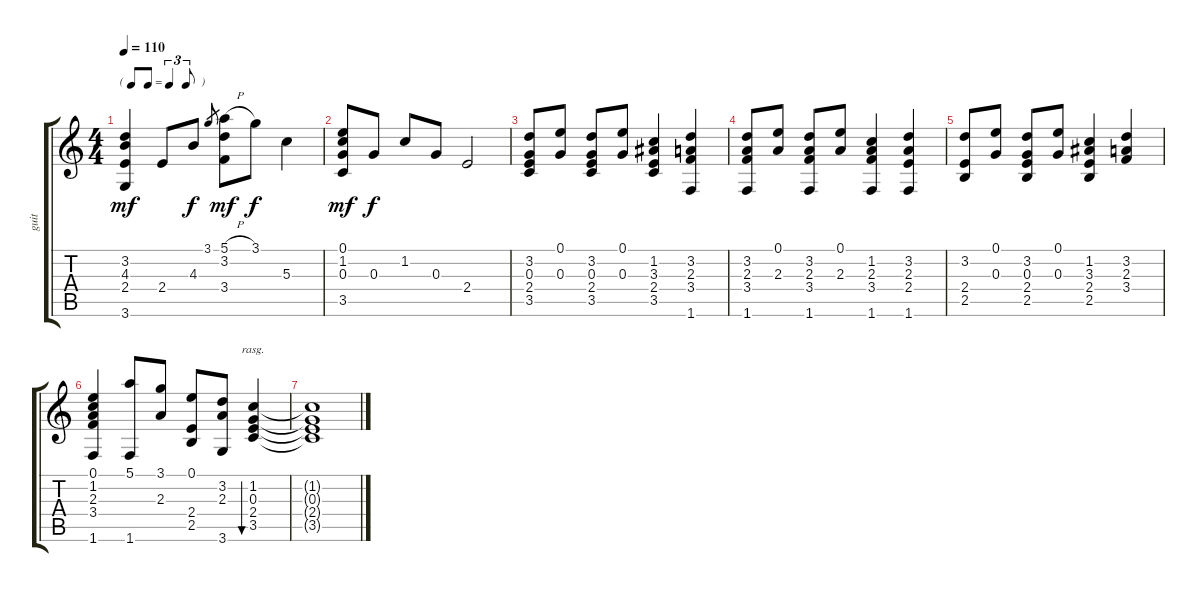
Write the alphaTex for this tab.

\track ("guit" "guit") {instrument acousticguitarsteel}
\staff {score tabs}
\tuning (E4 B3 G3 D3 A2 E2) {hide}
\ts (4 4)
\tf triplet8th
\tempo 110
\clef g2
\ks c
(3.2 4.3 2.4 3.6).4{dy mf} 2.4.8 4.3.8{dy f} 3.1.8{gr} (5.1{h} 3.2 3.4).8{dy mf} 3.1.8{dy f} 5.3.4 |
(0.1 1.2 0.3 3.5).8{dy mf} 0.3.8{dy f} 1.2.8 0.3.8 2.4.2 |
(3.2 0.3 2.4 3.5).8 (0.1 0.3).8 (3.2 0.3 2.4 3.5).8 (0.1 0.3).8 (1.2 3.3 2.4 3.5).4 (3.2 2.3 3.4 1.6).4 |
(3.2 2.3 3.4 1.6).8 (0.1 2.3).8 (3.2 2.3 3.4 1.6).8 (0.1 2.3).8 (1.2 2.3 3.4 1.6).4 (3.2 2.3 2.4 1.6).4 |
(3.2 2.4 2.5).8 (0.1 0.3).8 (3.2 0.3 2.4 2.5).8 (0.1 0.3).8 (1.2 3.3 2.4 2.5).4 (3.2 2.3 3.4).4 |
(0.1 1.2 2.3 3.4 1.6).4 (5.1 1.6).8 (3.1 2.3).8 (0.1 2.4 2.5).8 (3.2 2.3 3.6).8 (1.2 0.3 2.4 3.5).4{bu 480 rasg ii} |
(1.2{t} 0.3{t} 2.4{t} 3.5{t}).1
